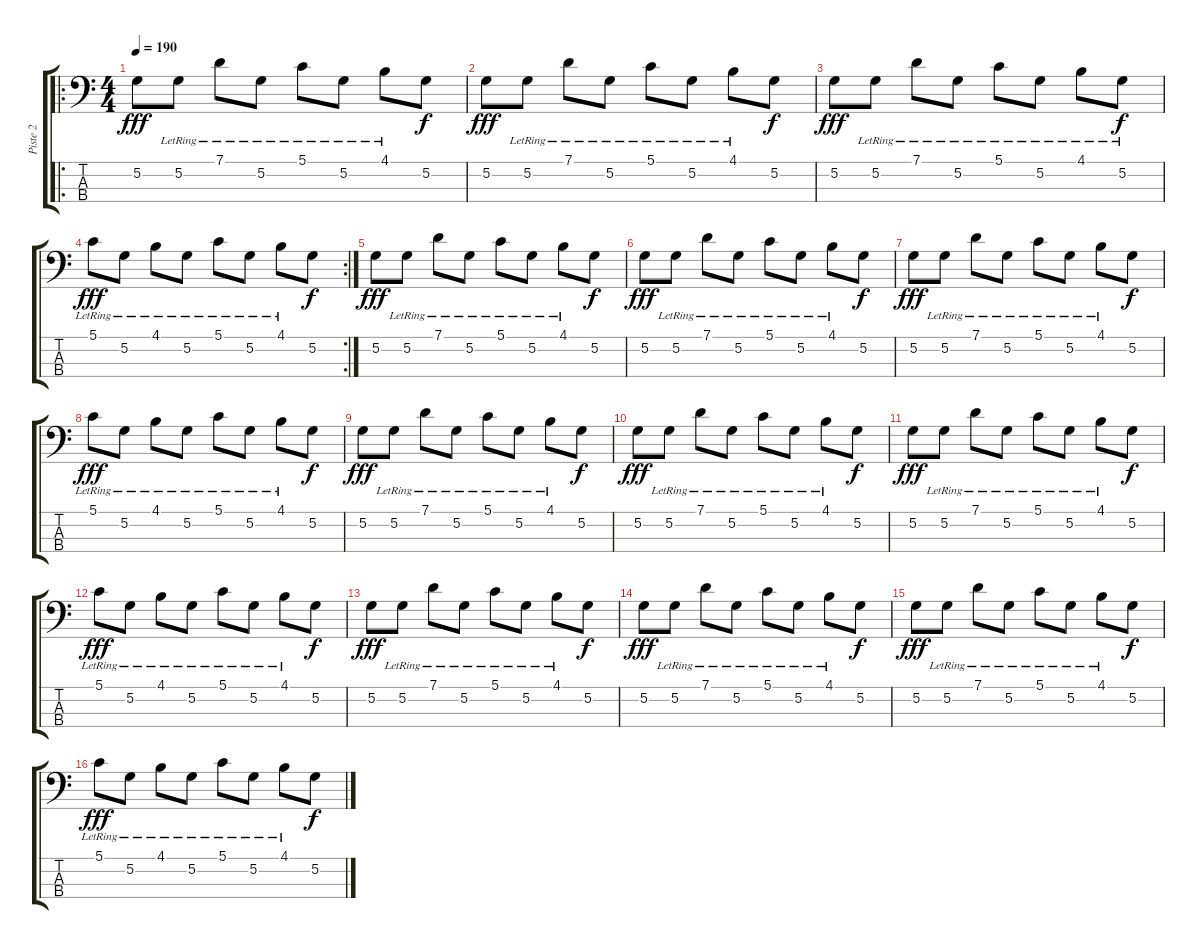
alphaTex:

\track ("Piste 2" "Piste 2") {instrument electricbasspick}
\staff {score tabs}
\tuning (G2 D2 A1 E1) {hide}
\ro
\ts (4 4)
\tempo 190
\clef f4
\ks c
5.2.8{dy fff instrument electricbasspick} 5.2{lr}.8 7.1{lr}.8 5.2{lr}.8 5.1{lr}.8 5.2{lr}.8 4.1{lr}.8 5.2.8{dy f} |
5.2.8{dy fff} 5.2{lr}.8 7.1{lr}.8 5.2{lr}.8 5.1{lr}.8 5.2{lr}.8 4.1{lr}.8 5.2.8{dy f} |
5.2.8{dy fff} 5.2{lr}.8 7.1{lr}.8 5.2{lr}.8 5.1{lr}.8 5.2{lr}.8 4.1{lr}.8 5.2{lr}.8{dy f} |
\rc 2
5.1{lr}.8{dy fff} 5.2{lr}.8 4.1{lr}.8 5.2{lr}.8 5.1{lr}.8 5.2{lr}.8 4.1{lr}.8 5.2.8{dy f} |
5.2.8{dy fff} 5.2{lr}.8 7.1{lr}.8 5.2{lr}.8 5.1{lr}.8 5.2{lr}.8 4.1{lr}.8 5.2.8{dy f} |
5.2.8{dy fff} 5.2{lr}.8 7.1{lr}.8 5.2{lr}.8 5.1{lr}.8 5.2{lr}.8 4.1{lr}.8 5.2.8{dy f} |
5.2.8{dy fff} 5.2{lr}.8 7.1{lr}.8 5.2{lr}.8 5.1{lr}.8 5.2{lr}.8 4.1{lr}.8 5.2.8{dy f} |
5.1{lr}.8{dy fff} 5.2{lr}.8 4.1{lr}.8 5.2{lr}.8 5.1{lr}.8 5.2{lr}.8 4.1{lr}.8 5.2.8{dy f} |
5.2.8{dy fff} 5.2{lr}.8 7.1{lr}.8 5.2{lr}.8 5.1{lr}.8 5.2{lr}.8 4.1{lr}.8 5.2.8{dy f} |
5.2.8{dy fff} 5.2{lr}.8 7.1{lr}.8 5.2{lr}.8 5.1{lr}.8 5.2{lr}.8 4.1{lr}.8 5.2.8{dy f} |
5.2.8{dy fff} 5.2{lr}.8 7.1{lr}.8 5.2{lr}.8 5.1{lr}.8 5.2{lr}.8 4.1{lr}.8 5.2.8{dy f} |
5.1{lr}.8{dy fff} 5.2{lr}.8 4.1{lr}.8 5.2{lr}.8 5.1{lr}.8 5.2{lr}.8 4.1{lr}.8 5.2.8{dy f} |
5.2.8{dy fff} 5.2{lr}.8 7.1{lr}.8 5.2{lr}.8 5.1{lr}.8 5.2{lr}.8 4.1{lr}.8 5.2.8{dy f} |
5.2.8{dy fff} 5.2{lr}.8 7.1{lr}.8 5.2{lr}.8 5.1{lr}.8 5.2{lr}.8 4.1{lr}.8 5.2.8{dy f} |
5.2.8{dy fff} 5.2{lr}.8 7.1{lr}.8 5.2{lr}.8 5.1{lr}.8 5.2{lr}.8 4.1{lr}.8 5.2.8{dy f} |
5.1{lr}.8{dy fff} 5.2{lr}.8 4.1{lr}.8 5.2{lr}.8 5.1{lr}.8 5.2{lr}.8 4.1{lr}.8 5.2.8{dy f}
